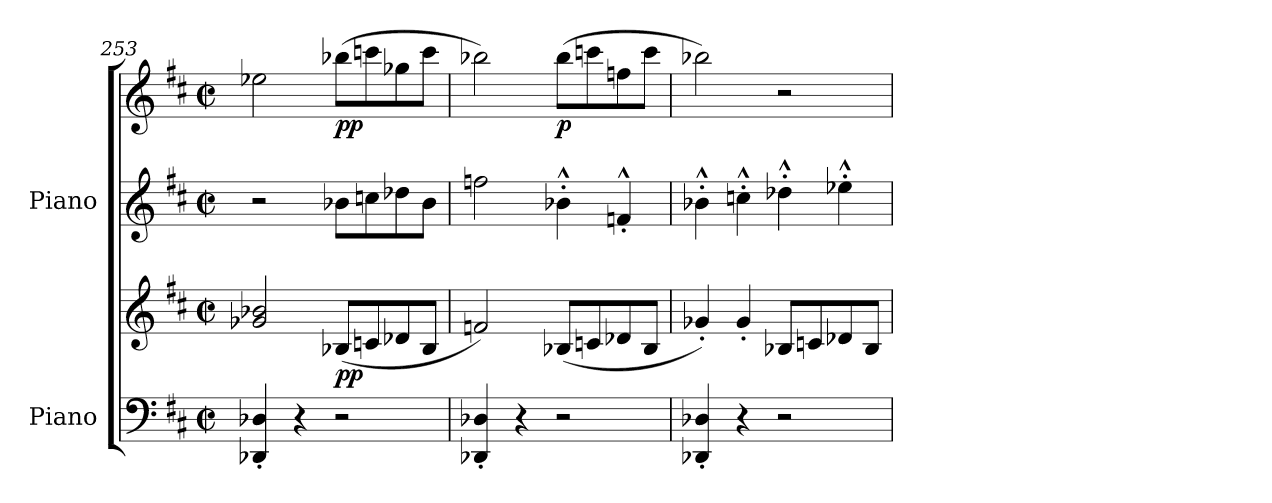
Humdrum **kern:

**kern	**kern	**dynam	**kern	**kern	**dynam
*part2	*part2	*part2	*part1	*part1	*part1
*staff4	*staff3	*staff3/4	*staff2	*staff1	*staff1/2
*I"Piano	*	*	*I"Piano	*	*
*I'Pno.	*	*	*I'Pno.	*	*
*clefF4	*clefG2	*	*clefG2	*clefG2	*
*k[f#c#]	*k[f#c#]	*	*k[f#c#]	*k[f#c#]	*
*M2/2	*M2/2	*	*M2/2	*M2/2	*
*met(c|)	*met(c|)	*	*met(c|)	*met(c|)	*
=253	=253	=253	=253	=253	=253
4DD-X/' 4D-X/'	2g-X/ 2b-X/	.	2r	2ee-X\	.
4r	.	.	.	.	.
!	!	!LO:DY:b	!	!	!LO:DY:b
2r	(<8B-X/L	pp	8b-X\L	(>8bb-X\L	pp
.	8cn/	.	8ccn\	8cccn\	.
.	8d-X/	.	8dd-X\	8gg-X\	.
.	8B-/J	.	8b-\J	8ccc\J	.
=254	=254	=254	=254	=254	=254
4DD-X/' 4D-X/'	2fn/)	.	2ffn\	2bb-X\)	.
4r	.	.	.	.	.
!	!	!	!	!	!LO:DY:b
2r	(<8B-X/L	.	4b-X'^^\	(>8bb-\L	p
.	8cn/	.	.	8cccn\	.
.	8d-X/	.	4fn'^^/	8ffn\	.
.	8B-/J	.	.	8ccc\J	.
=255	=255	=255	=255	=255	=255
4DD-X/' 4D-X/'	4g-X'/)	.	4b-X'^^\	2bb-X\)	.
4r	4g-'/	.	4ccn'^^\	.	.
2r	8B-X/L	.	4dd-X'^^\	2r	.
.	8cn/	.	.	.	.
.	8d-X/	.	4ee-X'^^\	.	.
.	8B-/J	.	.	.	.
=	=	=	=	=	=
*-	*-	*-	*-	*-	*-
